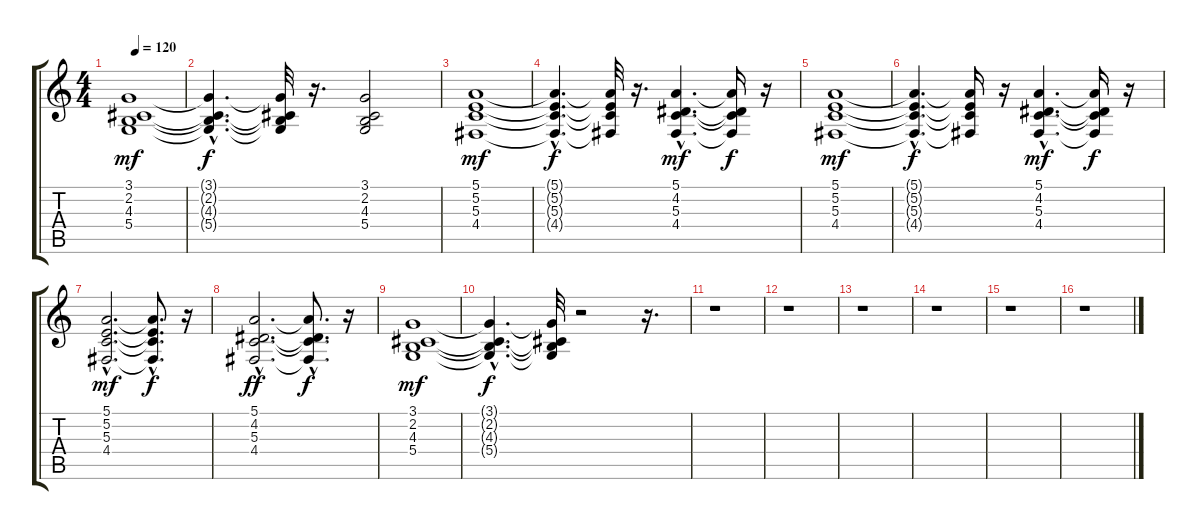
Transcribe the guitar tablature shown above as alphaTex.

\track "" {instrument electricpiano2}
\staff {score tabs}
\tuning (E4 B3 G3 D3 A2 E2) {hide}
\ts (4 4)
\tempo 120
\clef g2
\ks c
(3.1 2.2 4.3 5.4).1{dy mf} |
(3.1{hac t} 2.2{hac t} 4.3{hac t} 5.4{hac t}).4{d dy f} (3.1{t} 2.2{t} 4.3{t} 5.4{t}).32 r.16{d} (3.1 2.2 4.3 5.4).2 |
(5.1 5.2 5.3 4.4).1{dy mf} |
(5.1{hac t} 5.2{hac t} 5.3{hac t} 4.4{hac t}).4{d dy f} (5.1{t} 5.2{t} 5.3{t} 4.4{t}).32 r.16{d} (5.1{hac} 4.2{hac} 5.3{hac} 4.4{hac}).4{d dy mf} (5.1{t} 4.2{t} 5.3{t} 4.4{t}).16{dy f} r.16 |
(5.1 5.2 5.3 4.4).1{dy mf} |
(5.1{hac t} 5.2{hac t} 5.3{hac t} 4.4{hac t}).4{d dy f} (5.1{t} 5.2{t} 5.3{t} 4.4{t}).16 r.16 (5.1{hac} 4.2{hac} 5.3{hac} 4.4{hac}).4{d dy mf} (5.1{t} 4.2{t} 5.3{t} 4.4{t}).16{dy f} r.16 |
(5.1{hac} 5.2{hac} 5.3{hac} 4.4{hac}).2{d dy mf} (5.1{t} 5.2{t} 5.3{hac t} 4.4{hac t}).8{d dy f} r.16 |
(5.1{hac} 4.2{hac} 5.3{hac} 4.4{hac}).2{d dy ff} (5.1{t} 4.2{hac t} 5.3{t} 4.4{t}).8{d dy f} r.16 |
(3.1 2.2 4.3 5.4).1{dy mf} |
(3.1{hac t} 2.2{hac t} 4.3{hac t} 5.4{hac t}).4{d dy f} (3.1{t} 2.2{t} 4.3{t} 5.4{t}).32 r.2 r.16{d} |
r.1 |
r.1 |
r.1 |
r.1 |
r.1 |
r.1
